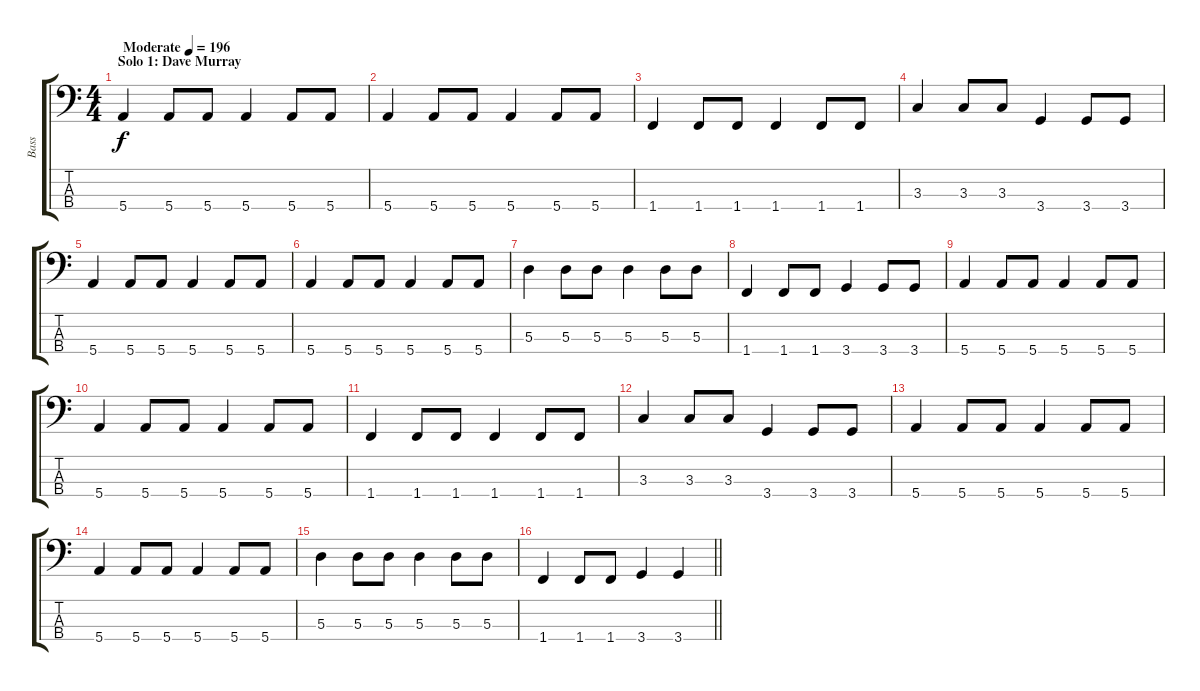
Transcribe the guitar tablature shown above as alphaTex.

\track ("Bass" "Bass") {instrument electricbassfinger}
\staff {score tabs}
\tuning (G2 D2 A1 E1) {hide}
\ts (4 4)
\section ("" "Solo 1: Dave Murray")
\tempo (196 "Moderate")
\clef f4
\ks aminor
5.4.4{dy f instrument electricbassfinger} 5.4.8 5.4.8 5.4.4 5.4.8 5.4.8 |
5.4.4 5.4.8 5.4.8 5.4.4 5.4.8 5.4.8 |
1.4.4 1.4.8 1.4.8 1.4.4 1.4.8 1.4.8 |
3.3.4 3.3.8 3.3.8 3.4.4 3.4.8 3.4.8 |
5.4.4 5.4.8 5.4.8 5.4.4 5.4.8 5.4.8 |
5.4.4 5.4.8 5.4.8 5.4.4 5.4.8 5.4.8 |
5.3.4 5.3.8 5.3.8 5.3.4 5.3.8 5.3.8 |
1.4.4 1.4.8 1.4.8 3.4.4 3.4.8 3.4.8 |
5.4.4 5.4.8 5.4.8 5.4.4 5.4.8 5.4.8 |
5.4.4 5.4.8 5.4.8 5.4.4 5.4.8 5.4.8 |
1.4.4 1.4.8 1.4.8 1.4.4 1.4.8 1.4.8 |
3.3.4 3.3.8 3.3.8 3.4.4 3.4.8 3.4.8 |
5.4.4 5.4.8 5.4.8 5.4.4 5.4.8 5.4.8 |
5.4.4 5.4.8 5.4.8 5.4.4 5.4.8 5.4.8 |
5.3.4 5.3.8 5.3.8 5.3.4 5.3.8 5.3.8 |
\barLineRight lightlight
1.4.4 1.4.8 1.4.8 3.4.4 3.4.4
